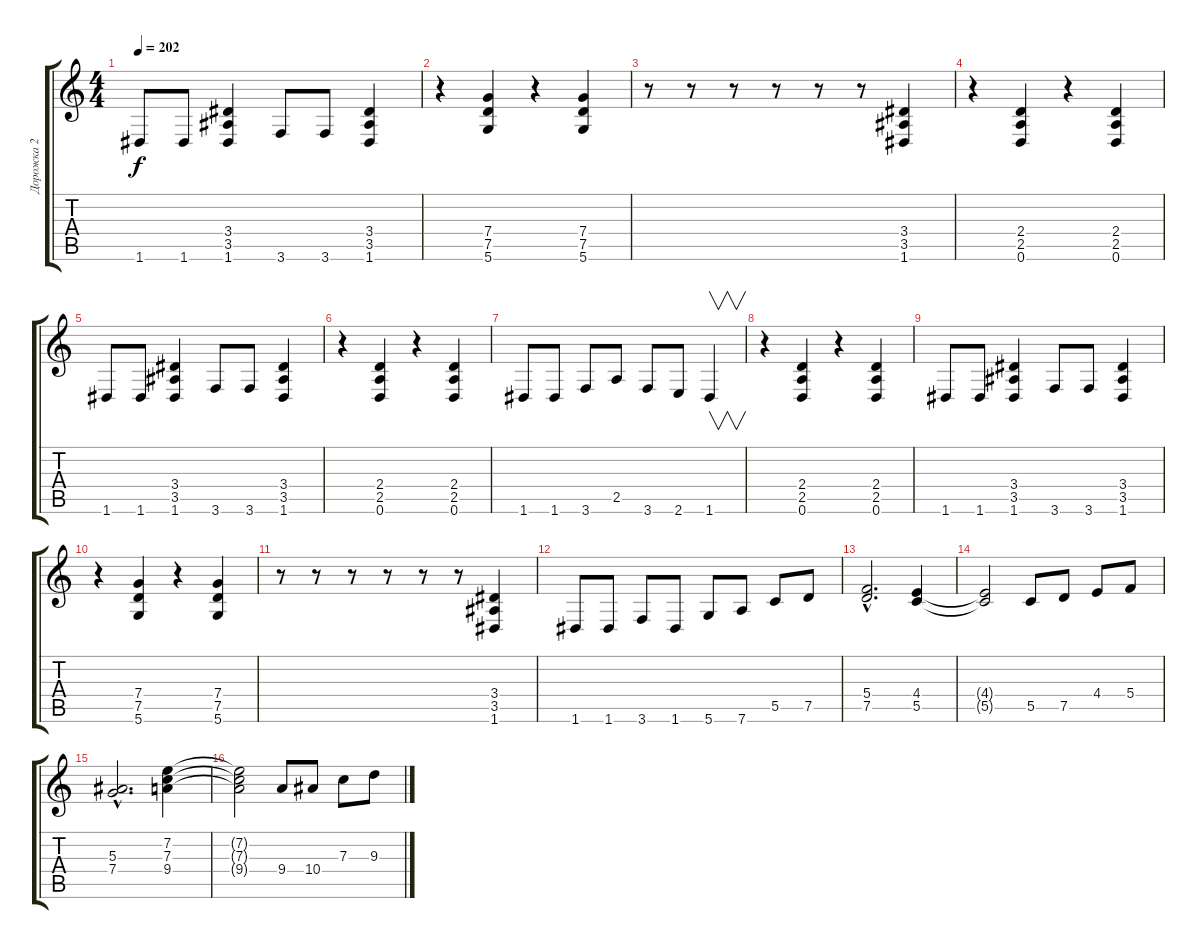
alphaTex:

\track ("Дорожка 2" "Дорожка 2") {instrument distortionguitar}
\staff {score tabs}
\tuning (D4 A3 F3 C3 G2 D2) {hide}
\ts (4 4)
\tempo 202
\clef g2
\ks c
1.6.8{dy f} 1.6.8 (3.4 3.5 1.6).4 3.6.8 3.6.8 (3.4 3.5 1.6).4 |
r.4 (7.4 7.5 5.6).4 r.4 (7.4 7.5 5.6).4 |
r.8 r.8 r.8 r.8 r.8 r.8 (3.4 3.5 1.6).4 |
r.4 (2.4 2.5 0.6).4 r.4 (2.4 2.5 0.6).4 |
1.6.8 1.6.8 (3.4 3.5 1.6).4 3.6.8 3.6.8 (3.4 3.5 1.6).4 |
r.4 (2.4 2.5 0.6).4 r.4 (2.4 2.5 0.6).4 |
1.6.8 1.6.8 3.6.8 2.5.8 3.6.8 2.6.8 1.6.4{v} |
r.4 (2.4 2.5 0.6).4 r.4 (2.4 2.5 0.6).4 |
1.6.8 1.6.8 (3.4 3.5 1.6).4 3.6.8 3.6.8 (3.4 3.5 1.6).4 |
r.4 (7.4 7.5 5.6).4 r.4 (7.4 7.5 5.6).4 |
r.8 r.8 r.8 r.8 r.8 r.8 (3.4 3.5 1.6).4 |
1.6.8 1.6.8 3.6.8 1.6.8 5.6.8 7.6.8 5.5.8 7.5.8 |
(5.4{hac} 7.5{hac}).2{d} (4.4 5.5).4 |
(4.4{t} 5.5{t}).2 5.5.8 7.5.8 4.4.8 5.4.8 |
(5.3{hac} 7.4{hac}).2{d} (7.2 7.3 9.4).4 |
(7.2{t} 7.3{t} 9.4{t}).2 9.4.8 10.4.8 7.3.8 9.3.8
